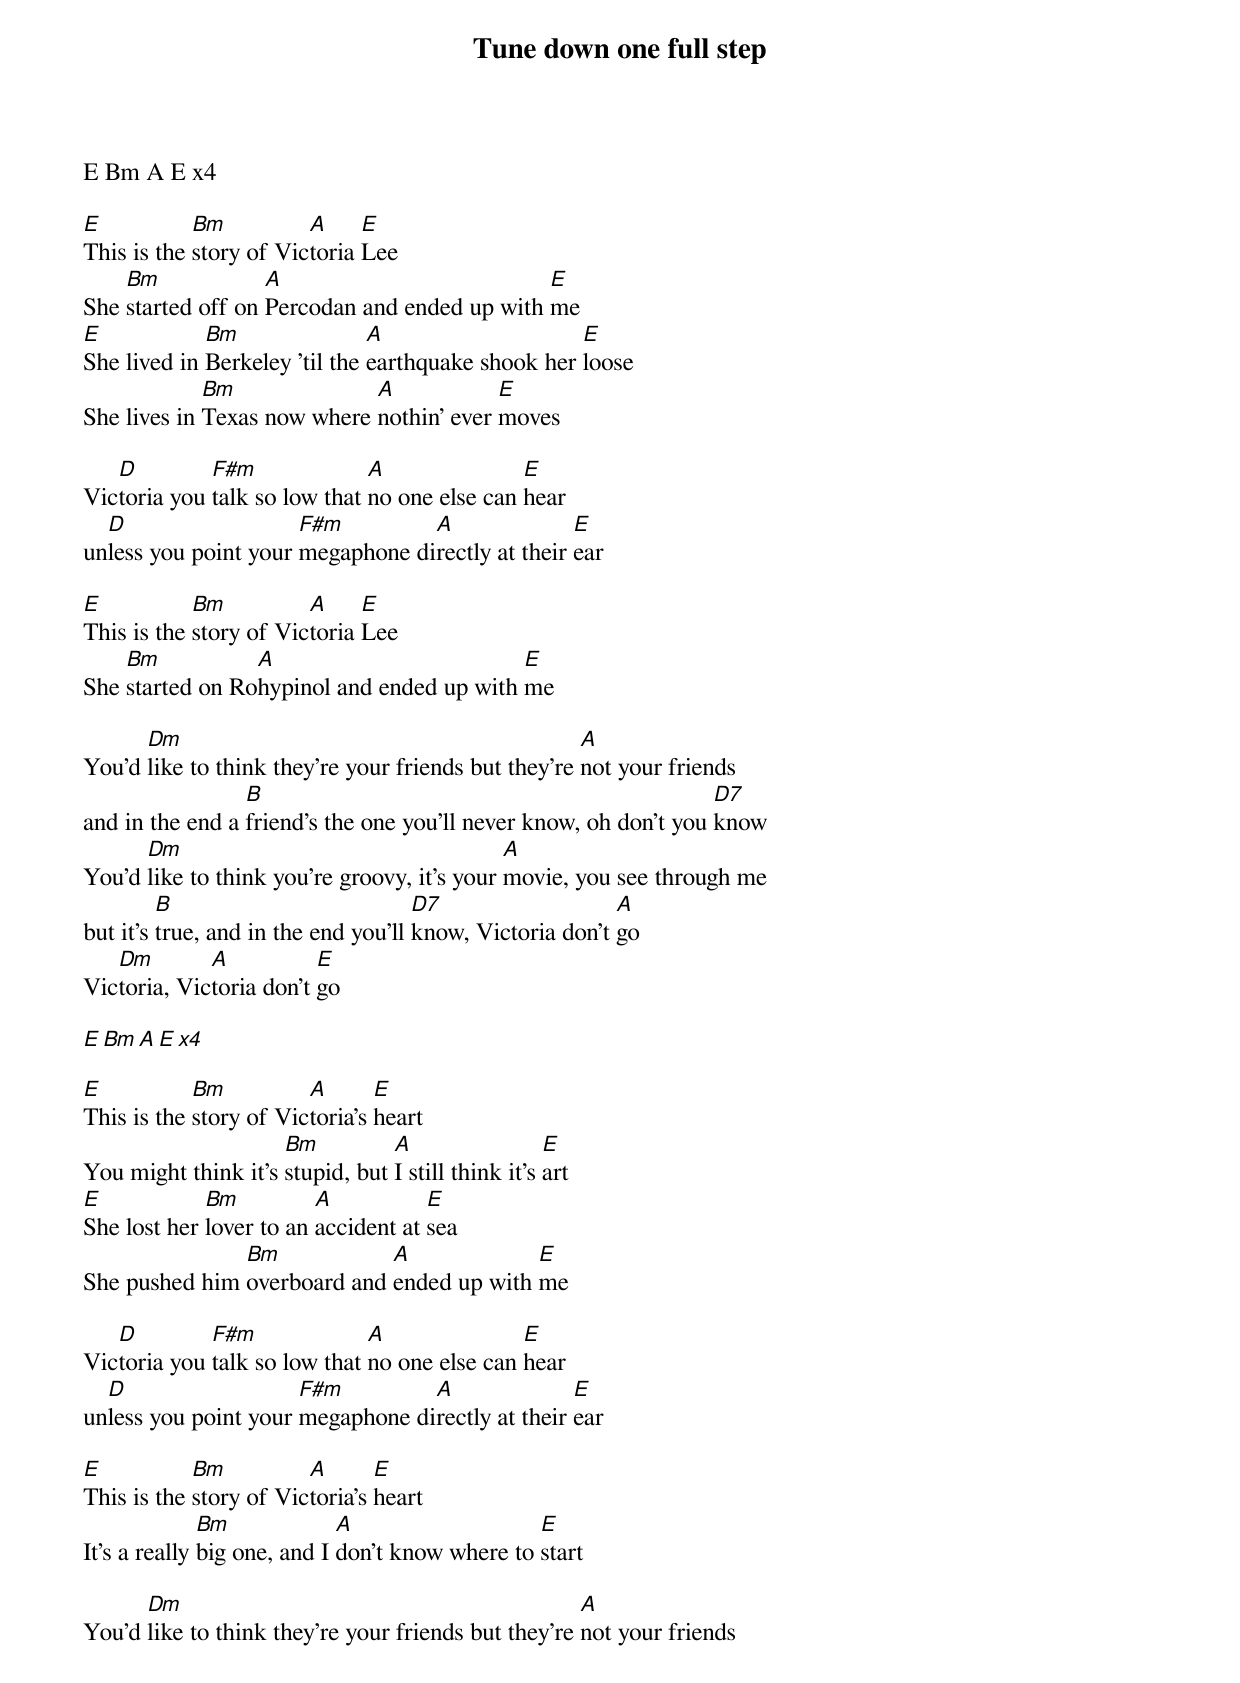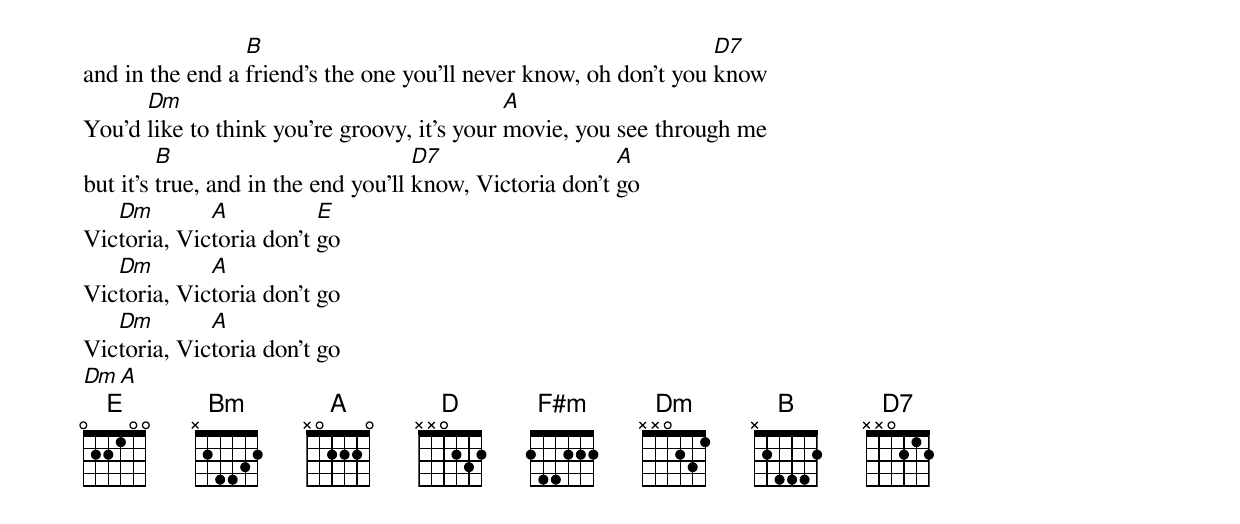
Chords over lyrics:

Tune down one full step

E Bm A E x4

E           Bm          A     E
This is the story of Victoria Lee
    Bm             A                          E
She started off on Percodan and ended up with me
E            Bm                A                    E
She lived in Berkeley 'til the earthquake shook her loose
             Bm              A            E
She lives in Texas now where nothin' ever moves

   D         F#m              A               E
Victoria you talk so low that no one else can hear
  D                   F#m         A               E
unless you point your megaphone directly at their ear

E           Bm          A     E
This is the story of Victoria Lee
    Bm           A                         E
She started on Rohypinol and ended up with me

      Dm                                             A
You'd like to think they're your friends but they're not your friends
                 B                                                D7
and in the end a friend's the one you'll never know, oh don't you know
      Dm                                     A
You'd like to think you're groovy, it's your movie, you see through me
         B                           D7                   A
but it's true, and in the end you'll know, Victoria don't go
   Dm        A           E
Victoria, Victoria don't go

E Bm A E x4

E           Bm          A       E
This is the story of Victoria's heart
                     Bm          A                  E
You might think it's stupid, but I still think it's art
E            Bm          A           E
She lost her lover to an accident at sea
               Bm            A             E
She pushed him overboard and ended up with me

   D         F#m              A               E
Victoria you talk so low that no one else can hear
  D                   F#m         A               E
unless you point your megaphone directly at their ear

E           Bm          A       E
This is the story of Victoria's heart
              Bm             A                   E
It's a really big one, and I don't know where to start

      Dm                                             A
You'd like to think they're your friends but they're not your friends
                 B                                                D7
and in the end a friend's the one you'll never know, oh don't you know
      Dm                                     A
You'd like to think you're groovy, it's your movie, you see through me
         B                           D7                   A
but it's true, and in the end you'll know, Victoria don't go
   Dm        A           E
Victoria, Victoria don't go
   Dm        A
Victoria, Victoria don't go
   Dm        A
Victoria, Victoria don't go
Dm  A
